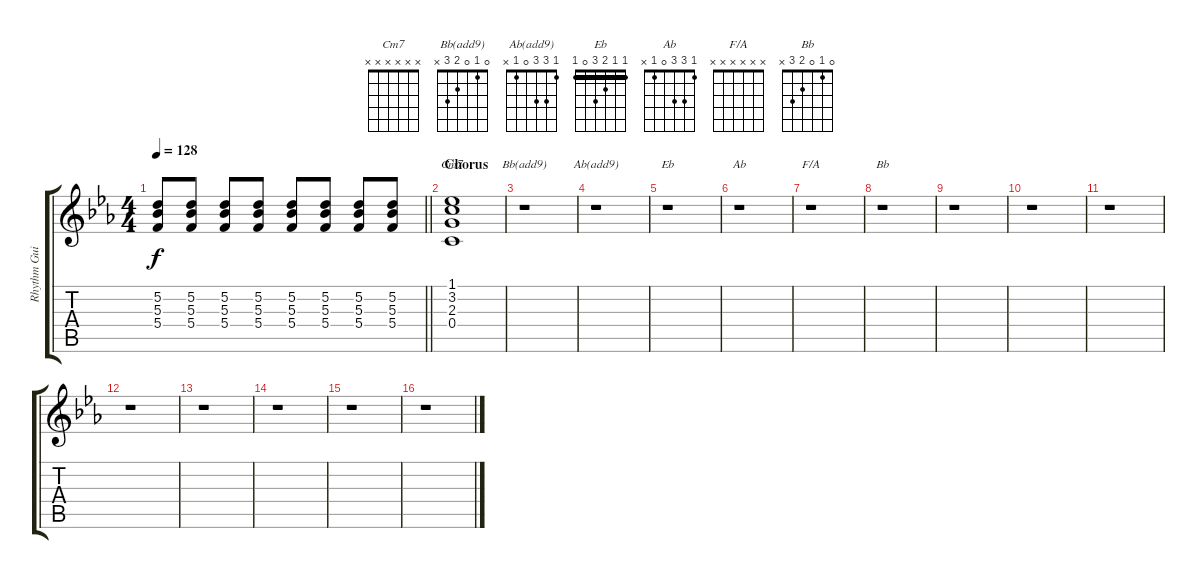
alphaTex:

\track ("Rhythm Guitar #2" "Rhythm Gui") {instrument electricguitarclean}
\staff {score tabs}
\tuning (D4 A3 F3 C3 G2 D2) {hide}
\chord ("Cm7" x x x x x x)
\chord ("Bb(add9)" 0 1 0 2 3 x)
\chord ("Ab(add9)" 1 3 3 0 1 x)
\chord ("Eb" 1 1 2 3 0 1) {barre 1}
\chord ("Ab" 1 3 3 0 1 x)
\chord ("F/A" x x x x x x)
\chord ("Bb" 0 1 0 2 3 x)
\ts (4 4)
\tempo 128
\clef g2
\barLineRight lightlight
\ks eb
(5.2 5.3 5.4).8{dy f} (5.2 5.3 5.4).8 (5.2 5.3 5.4).8 (5.2 5.3 5.4).8 (5.2 5.3 5.4).8 (5.2 5.3 5.4).8 (5.2 5.3 5.4).8 (5.2 5.3 5.4).8 |
\section ("" "Chorus")
(1.1 3.2 2.3 0.4).1{ch "Cm7"} |
r.1{ch "Bb(add9)"} |
r.1{ch "Ab(add9)"} |
r.1{ch "Eb"} |
r.1{ch "Ab"} |
r.1{ch "F/A"} |
r.1{ch "Bb"} |
r.1 |
r.1 |
r.1 |
r.1 |
r.1 |
r.1 |
r.1 |
r.1
